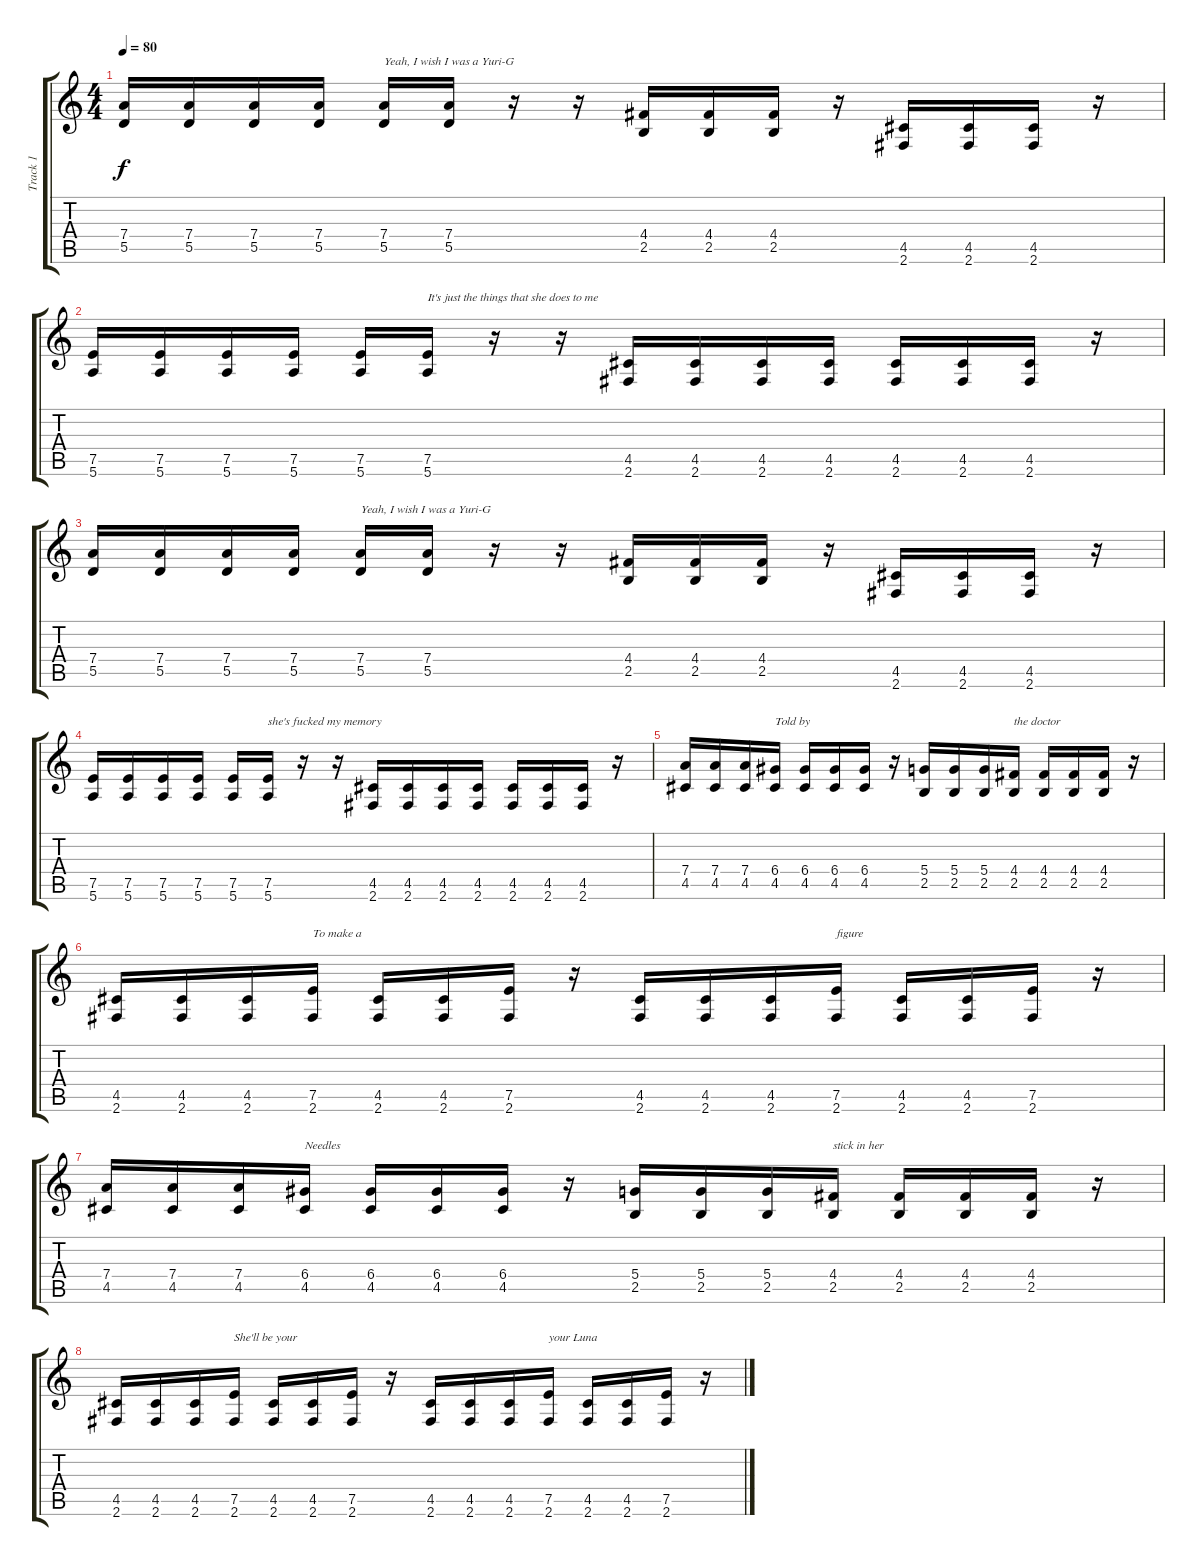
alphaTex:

\track ("Track 1" "Track 1") {instrument electricguitarmuted}
\staff {score tabs}
\tuning (E4 B3 G3 D3 A2 E2) {hide}
\ts (4 4)
\tempo 80
\clef g2
\ks c
(7.4 5.5).16{dy f} (7.4 5.5).16 (7.4 5.5).16 (7.4 5.5).16 (7.4 5.5).16{txt "Yeah, I wish I was a Yuri-G"} (7.4 5.5).16 r.16 r.16 (4.4 2.5).16 (4.4 2.5).16 (4.4 2.5).16 r.16 (4.5 2.6).16 (4.5 2.6).16 (4.5 2.6).16 r.16 |
(7.5 5.6).16 (7.5 5.6).16 (7.5 5.6).16 (7.5 5.6).16 (7.5 5.6).16 (7.5 5.6).16{txt "It's just the things that she does to me"} r.16 r.16 (4.5 2.6).16 (4.5 2.6).16 (4.5 2.6).16 (4.5 2.6).16 (4.5 2.6).16 (4.5 2.6).16 (4.5 2.6).16 r.16 |
(7.4 5.5).16 (7.4 5.5).16 (7.4 5.5).16 (7.4 5.5).16 (7.4 5.5).16{txt "Yeah, I wish I was a Yuri-G"} (7.4 5.5).16 r.16 r.16 (4.4 2.5).16 (4.4 2.5).16 (4.4 2.5).16 r.16 (4.5 2.6).16 (4.5 2.6).16 (4.5 2.6).16 r.16 |
(7.5 5.6).16 (7.5 5.6).16 (7.5 5.6).16 (7.5 5.6).16 (7.5 5.6).16 (7.5 5.6).16{txt "she's fucked my memory"} r.16 r.16 (4.5 2.6).16 (4.5 2.6).16 (4.5 2.6).16 (4.5 2.6).16 (4.5 2.6).16 (4.5 2.6).16 (4.5 2.6).16 r.16 |
(7.4 4.5).16 (7.4 4.5).16 (7.4 4.5).16 (6.4 4.5).16{txt "Told by"} (6.4 4.5).16 (6.4 4.5).16 (6.4 4.5).16 r.16 (5.4 2.5).16 (5.4 2.5).16 (5.4 2.5).16 (4.4 2.5).16{txt "the doctor"} (4.4 2.5).16 (4.4 2.5).16 (4.4 2.5).16 r.16 |
(4.5 2.6).16 (4.5 2.6).16 (4.5 2.6).16 (7.5 2.6).16{txt "To make a "} (4.5 2.6).16 (4.5 2.6).16 (7.5 2.6).16 r.16 (4.5 2.6).16 (4.5 2.6).16 (4.5 2.6).16 (7.5 2.6).16{txt "figure"} (4.5 2.6).16 (4.5 2.6).16 (7.5 2.6).16 r.16 |
(7.4 4.5).16 (7.4 4.5).16 (7.4 4.5).16 (6.4 4.5).16{txt "Needles"} (6.4 4.5).16 (6.4 4.5).16 (6.4 4.5).16 r.16 (5.4 2.5).16 (5.4 2.5).16 (5.4 2.5).16 (4.4 2.5).16{txt "stick in her"} (4.4 2.5).16 (4.4 2.5).16 (4.4 2.5).16 r.16 |
(4.5 2.6).16 (4.5 2.6).16 (4.5 2.6).16 (7.5 2.6).16{txt "She'll be your"} (4.5 2.6).16 (4.5 2.6).16 (7.5 2.6).16 r.16 (4.5 2.6).16 (4.5 2.6).16 (4.5 2.6).16 (7.5 2.6).16{txt "your Luna"} (4.5 2.6).16 (4.5 2.6).16 (7.5 2.6).16 r.16
